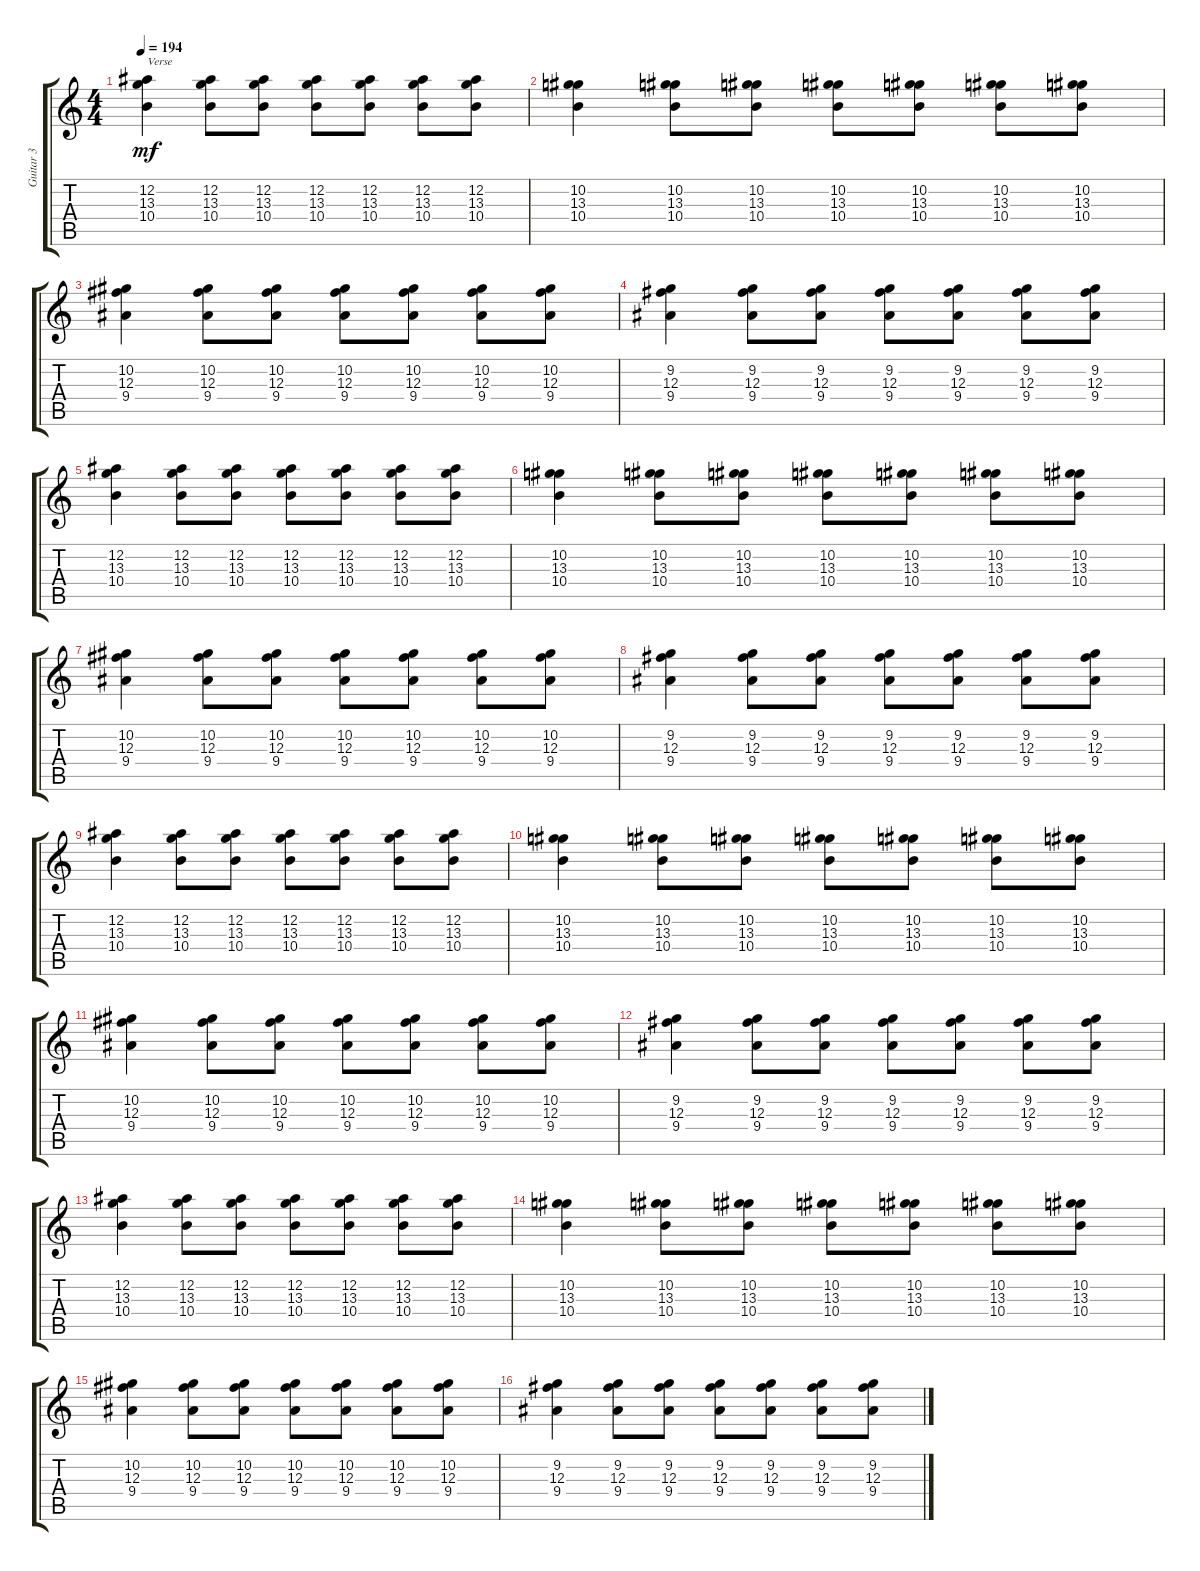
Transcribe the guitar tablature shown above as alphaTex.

\track ("Guitar 3" "Guitar 3") {instrument electricguitarclean}
\staff {score tabs}
\tuning (Eb4 Bb3 Gb3 Db3 Ab2 Db2) {hide}
\ts (4 4)
\tempo 194
\clef g2
\ks c
(12.2 13.3 10.4).4{txt "Verse" dy mf} (12.2 13.3 10.4).8 (12.2 13.3 10.4).8 (12.2 13.3 10.4).8 (12.2 13.3 10.4).8 (12.2 13.3 10.4).8 (12.2 13.3 10.4).8 |
(10.2 13.3 10.4).4 (10.2 13.3 10.4).8 (10.2 13.3 10.4).8 (10.2 13.3 10.4).8 (10.2 13.3 10.4).8 (10.2 13.3 10.4).8 (10.2 13.3 10.4).8 |
(10.2 12.3 9.4).4 (10.2 12.3 9.4).8 (10.2 12.3 9.4).8 (10.2 12.3 9.4).8 (10.2 12.3 9.4).8 (10.2 12.3 9.4).8 (10.2 12.3 9.4).8 |
(9.2 12.3 9.4).4 (9.2 12.3 9.4).8 (9.2 12.3 9.4).8 (9.2 12.3 9.4).8 (9.2 12.3 9.4).8 (9.2 12.3 9.4).8 (9.2 12.3 9.4).8 |
(12.2 13.3 10.4).4 (12.2 13.3 10.4).8 (12.2 13.3 10.4).8 (12.2 13.3 10.4).8 (12.2 13.3 10.4).8 (12.2 13.3 10.4).8 (12.2 13.3 10.4).8 |
(10.2 13.3 10.4).4 (10.2 13.3 10.4).8 (10.2 13.3 10.4).8 (10.2 13.3 10.4).8 (10.2 13.3 10.4).8 (10.2 13.3 10.4).8 (10.2 13.3 10.4).8 |
(10.2 12.3 9.4).4 (10.2 12.3 9.4).8 (10.2 12.3 9.4).8 (10.2 12.3 9.4).8 (10.2 12.3 9.4).8 (10.2 12.3 9.4).8 (10.2 12.3 9.4).8 |
(9.2 12.3 9.4).4 (9.2 12.3 9.4).8 (9.2 12.3 9.4).8 (9.2 12.3 9.4).8 (9.2 12.3 9.4).8 (9.2 12.3 9.4).8 (9.2 12.3 9.4).8 |
(12.2 13.3 10.4).4 (12.2 13.3 10.4).8 (12.2 13.3 10.4).8 (12.2 13.3 10.4).8 (12.2 13.3 10.4).8 (12.2 13.3 10.4).8 (12.2 13.3 10.4).8 |
(10.2 13.3 10.4).4 (10.2 13.3 10.4).8 (10.2 13.3 10.4).8 (10.2 13.3 10.4).8 (10.2 13.3 10.4).8 (10.2 13.3 10.4).8 (10.2 13.3 10.4).8 |
(10.2 12.3 9.4).4 (10.2 12.3 9.4).8 (10.2 12.3 9.4).8 (10.2 12.3 9.4).8 (10.2 12.3 9.4).8 (10.2 12.3 9.4).8 (10.2 12.3 9.4).8 |
(9.2 12.3 9.4).4 (9.2 12.3 9.4).8 (9.2 12.3 9.4).8 (9.2 12.3 9.4).8 (9.2 12.3 9.4).8 (9.2 12.3 9.4).8 (9.2 12.3 9.4).8 |
(12.2 13.3 10.4).4 (12.2 13.3 10.4).8 (12.2 13.3 10.4).8 (12.2 13.3 10.4).8 (12.2 13.3 10.4).8 (12.2 13.3 10.4).8 (12.2 13.3 10.4).8 |
(10.2 13.3 10.4).4 (10.2 13.3 10.4).8 (10.2 13.3 10.4).8 (10.2 13.3 10.4).8 (10.2 13.3 10.4).8 (10.2 13.3 10.4).8 (10.2 13.3 10.4).8 |
(10.2 12.3 9.4).4 (10.2 12.3 9.4).8 (10.2 12.3 9.4).8 (10.2 12.3 9.4).8 (10.2 12.3 9.4).8 (10.2 12.3 9.4).8 (10.2 12.3 9.4).8 |
(9.2 12.3 9.4).4 (9.2 12.3 9.4).8 (9.2 12.3 9.4).8 (9.2 12.3 9.4).8 (9.2 12.3 9.4).8 (9.2 12.3 9.4).8 (9.2 12.3 9.4).8
